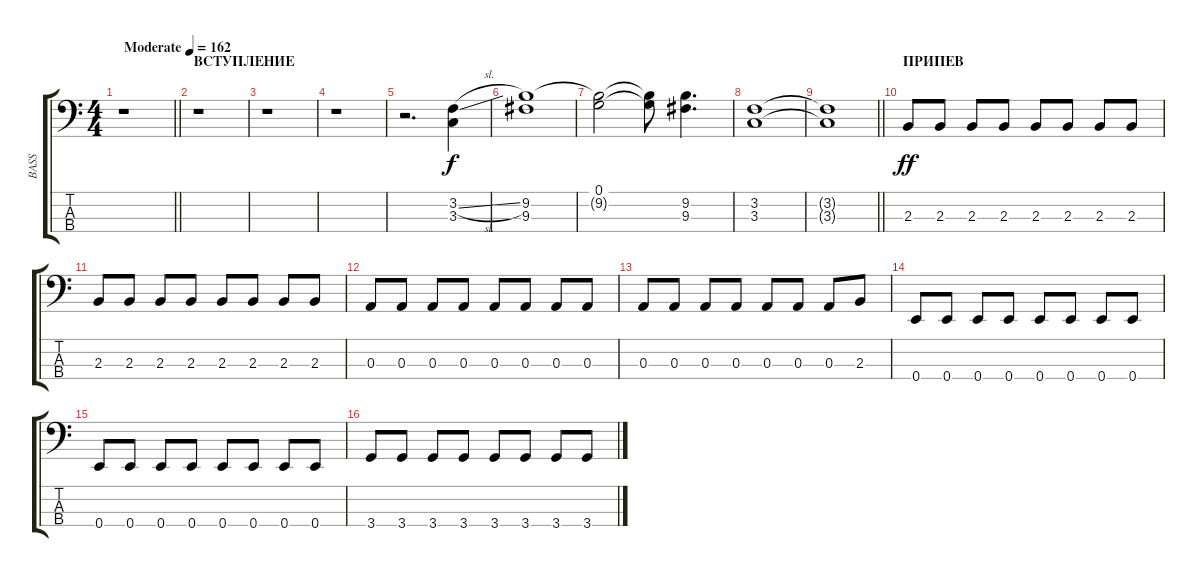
\track ("BASS" "BASS") {instrument electricbassfinger}
\staff {score tabs}
\tuning (G2 D2 A1 E1) {hide}
\ts (4 4)
\tempo (162 "Moderate")
\clef f4
\barLineRight lightlight
\ks c
r.1{dy f instrument electricbassfinger} |
\section ("" "ВСТУПЛЕНИЕ")
r.1 |
r.1 |
r.1 |
r.2{d} (3.2{sl} 3.3).4 |
(9.2 9.3).1 |
(0.1 9.2{t}).2 (0.1{t} 9.2{t}).8 (9.2 9.3).4{d} |
(3.2 3.3).1 |
\barLineRight lightlight
(3.2{t} 3.3{t}).1 |
\section ("" "ПРИПЕВ")
2.3.8{dy ff} 2.3.8 2.3.8 2.3.8 2.3.8 2.3.8 2.3.8 2.3.8 |
2.3.8 2.3.8 2.3.8 2.3.8 2.3.8 2.3.8 2.3.8 2.3.8 |
0.3.8 0.3.8 0.3.8 0.3.8 0.3.8 0.3.8 0.3.8 0.3.8 |
0.3.8 0.3.8 0.3.8 0.3.8 0.3.8 0.3.8 0.3.8 2.3.8 |
0.4.8 0.4.8 0.4.8 0.4.8 0.4.8 0.4.8 0.4.8 0.4.8 |
0.4.8 0.4.8 0.4.8 0.4.8 0.4.8 0.4.8 0.4.8 0.4.8 |
3.4.8 3.4.8 3.4.8 3.4.8 3.4.8 3.4.8 3.4.8 3.4.8
